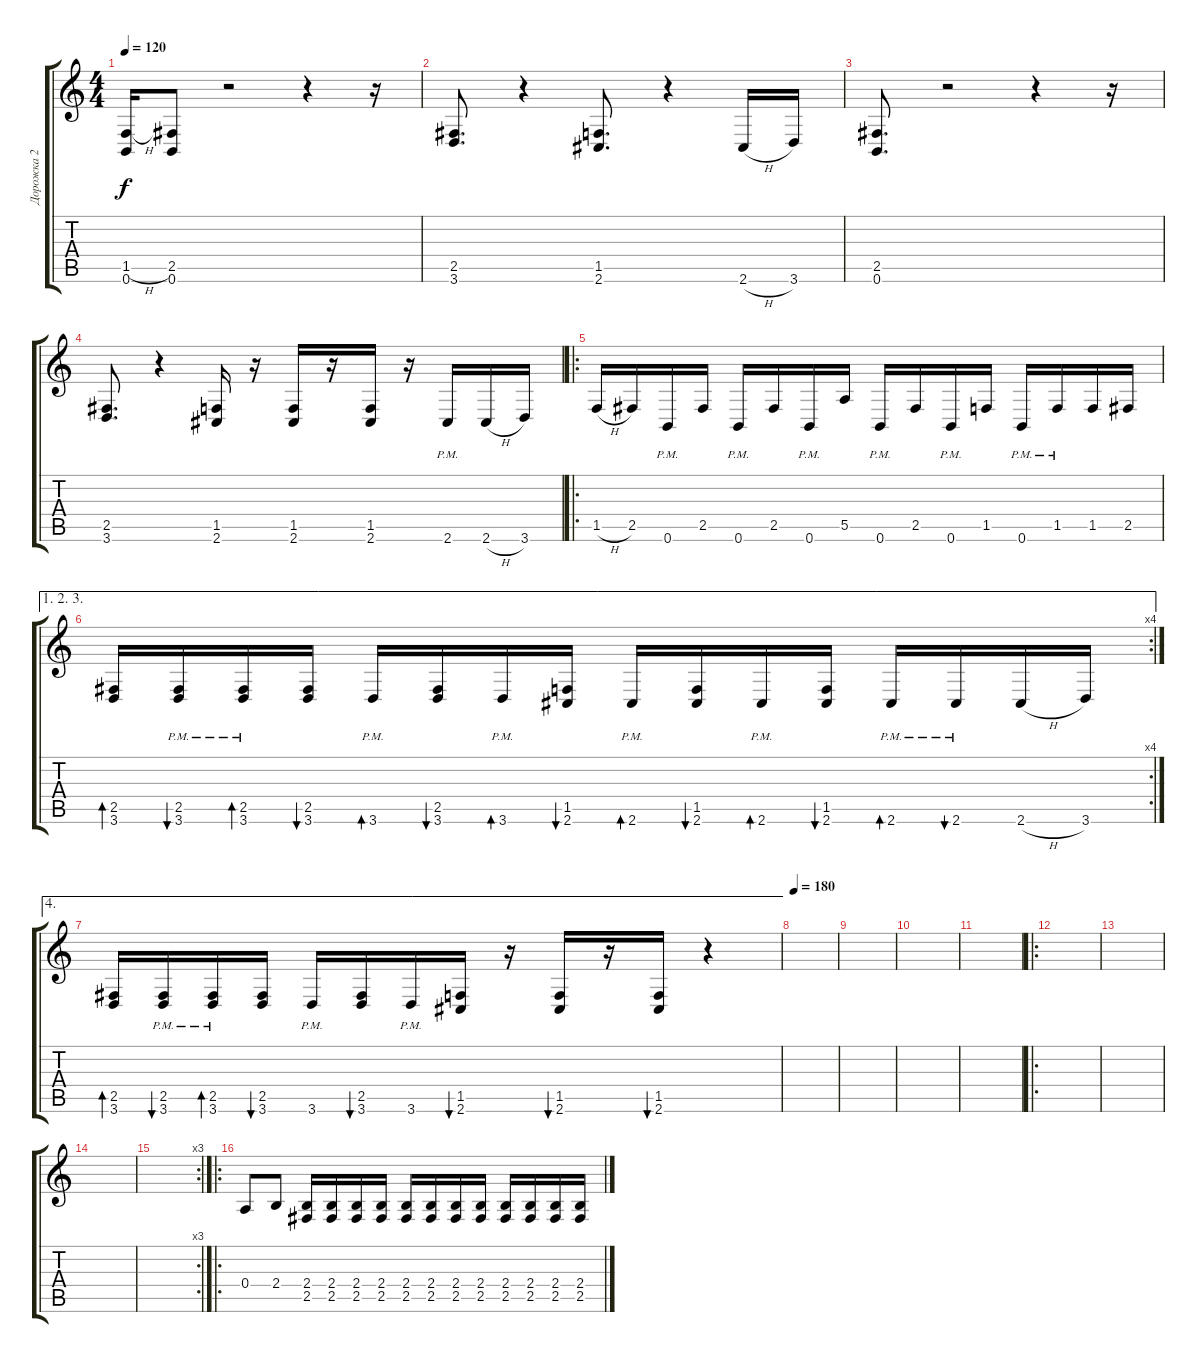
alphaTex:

\track ("Дорожка 2" "Дорожка 2") {instrument acousticguitarsteel}
\staff {score tabs}
\tuning (B3 Gb3 D3 A2 E2 B1) {hide}
\ts (4 4)
\tempo 120
\clef g2
\ks c
(1.5{h} 0.6).16{dy f} (2.5 0.6).8 r.2 r.4 r.16 |
(2.5 3.6).8{d} r.4 (1.5 2.6).8{d} r.4 2.6{h}.16 3.6.16 |
(2.5 0.6).8{d} r.2 r.4 r.16 |
(2.5 3.6).8{d} r.4 (1.5 2.6).16 r.16 (1.5 2.6).16 r.16 (1.5 2.6).16 r.16 2.6{pm}.16 2.6{h}.16 3.6.16 |
\ro
1.5{h}.16 2.5.16 0.6{pm}.16 2.5.16 0.6{pm}.16 2.5.16 0.6{pm}.16 5.5.16 0.6{pm}.16 2.5.16 0.6{pm}.16 1.5.16 0.6{pm}.16 1.5{pm}.16 1.5.16 2.5.16 |
\ae (1 2 3)
\rc 4
(2.5 3.6).16{bd 240} (2.5{pm} 3.6{pm}).16{bu 240} (2.5{pm} 3.6{pm}).16{bd 240} (2.5 3.6).16{bu 240} 3.6{pm}.16{bd 240} (2.5 3.6).16{bu 240} 3.6{pm}.16{bd 240} (1.5 2.6).16{bu 240} 2.6{pm}.16{bd 240} (1.5 2.6).16{bu 240} 2.6{pm}.16{bd 240} (1.5 2.6).16{bu 240} 2.6{pm}.16{bd 240} 2.6{pm}.16{bu 240} 2.6{h}.16 3.6.16 |
\ae 4
(2.5 3.6).16{bd 240} (2.5{pm} 3.6{pm}).16{bu 240} (2.5{pm} 3.6{pm}).16{bd 240} (2.5 3.6).16{bu 240} 3.6{pm}.16 (2.5 3.6).16{bu 240} 3.6{pm}.16 (1.5 2.6).16{bu 240} r.16 (1.5 2.6).16{bu 240} r.16 (1.5 2.6).16{bu 240} r.4 |
\tempo 180
|
|
|
|
\ro
|
|
|
\rc 3
|
\ro
0.4.8 2.4.8 (2.4 2.5).16 (2.4 2.5).16 (2.4 2.5).16 (2.4 2.5).16 (2.4 2.5).16 (2.4 2.5).16 (2.4 2.5).16 (2.4 2.5).16 (2.4 2.5).16 (2.4 2.5).16 (2.4 2.5).16 (2.4 2.5).16
